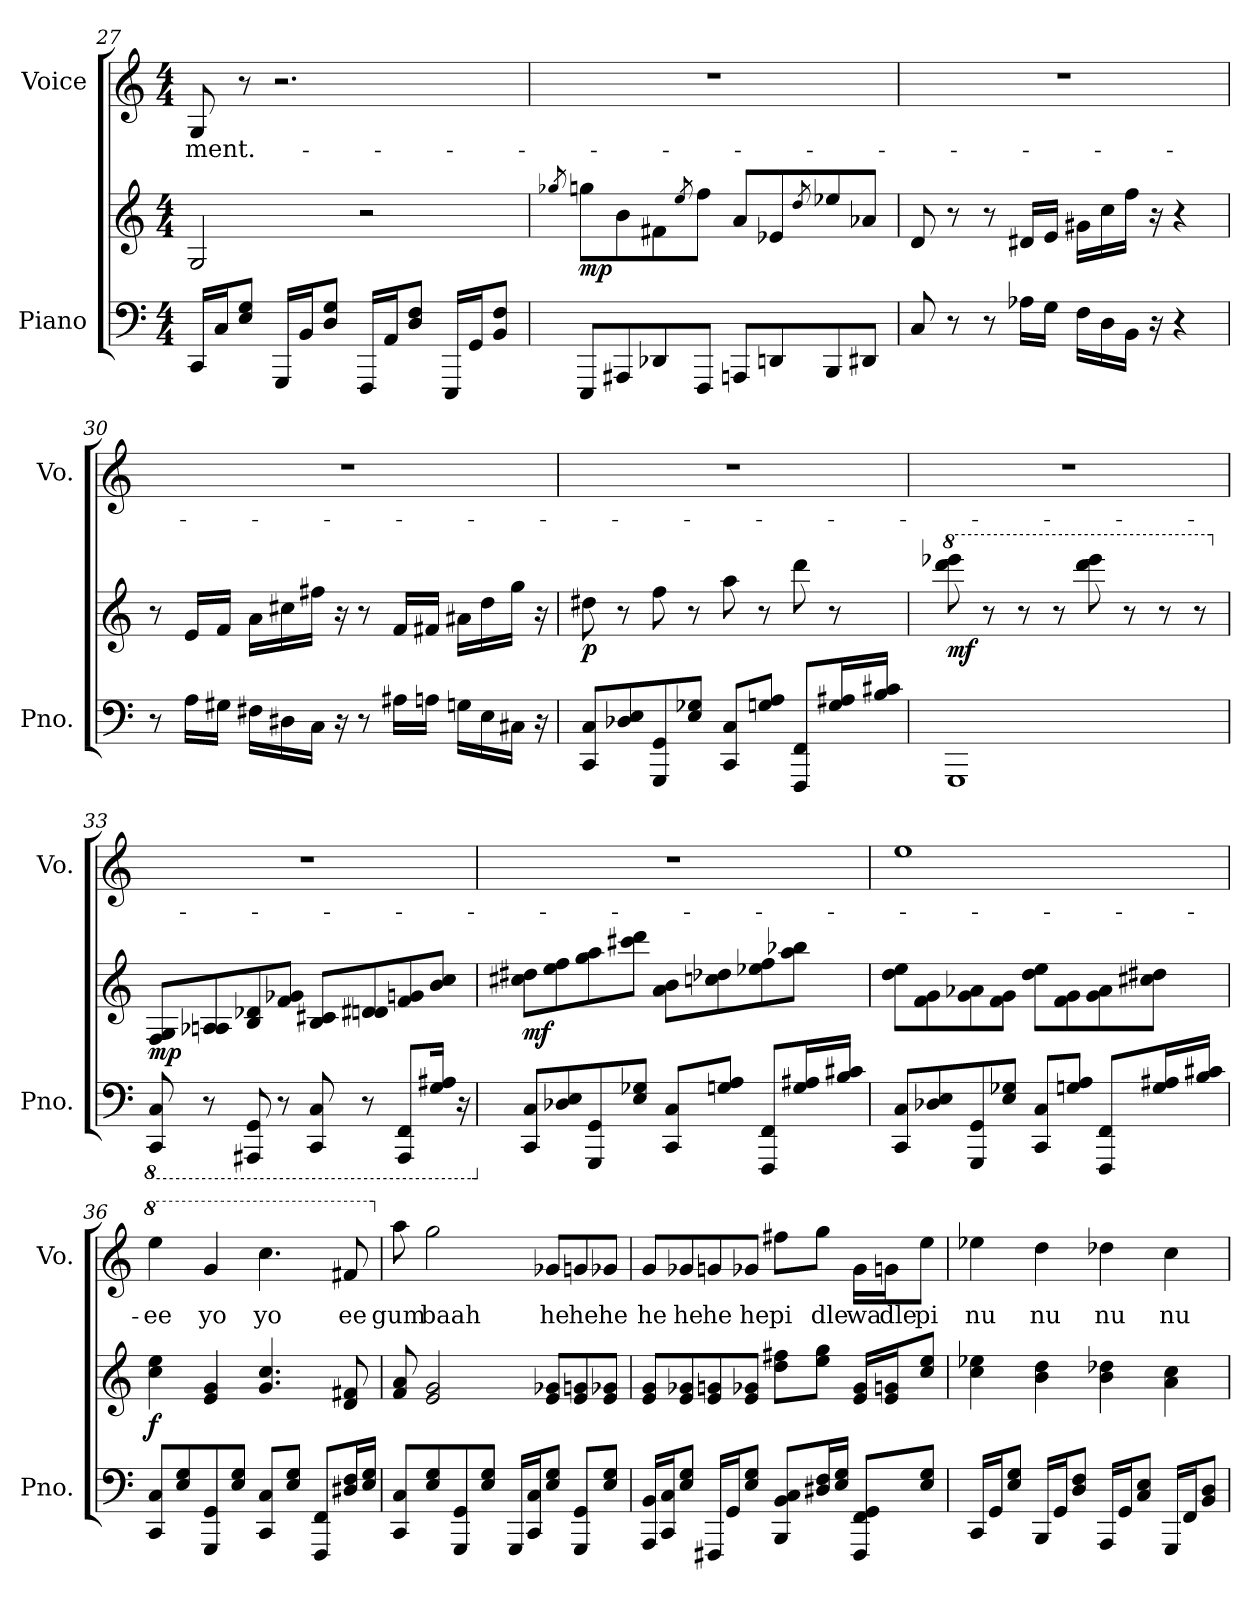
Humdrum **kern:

**kern	**kern	**dynam	**kern	**text
*part2	*part2	*part2	*part1	*part1
*staff3	*staff2	*staff2/3	*staff1	*staff1
*I"Piano	*	*	*I"Voice	*
*I'Pno.	*	*	*I'Vo.	*
*clefF4	*clefG2	*	*clefG2	*
*k[]	*k[]	*	*k[]	*
*M4/4	*M4/4	*	*M4/4	*
=27	=27	=27	=27	=27
!	!	!	!	!LO:LY:b
16CC/LL	2G/	.	8G/	-ment.-
16C/J	.	.	.	.
8E/ 8G/J	.	.	8r	.
16GGG/LL	.	.	2.r	.
16BB/J	.	.	.	.
8D/ 8G/J	.	.	.	.
16FFF/LL	2r	.	.	.
16AA/J	.	.	.	.
8D/ 8F/J	.	.	.	.
16EEE/LL	.	.	.	.
16GG/J	.	.	.	.
8BB/ 8F/J	.	.	.	.
=28	=28	=28	=28	=28
.	8qgg-X/	.	.	.
!	!	!LO:DY:b	!	!
8EEE/L	8ggn\L	mp	1r	.
8AAA#X/	8b\	.	.	.
8DD-X/	8f#X\	.	.	.
.	8qee/	.	.	.
8FFF/J	8ff\J	.	.	.
8AAAn/L	8a/L	.	.	.
8DDn/	8e-X/	.	.	.
.	8qdd/	.	.	.
8BBB/	8ee-X/	.	.	.
8DD#X/J	8a-X/J	.	.	.
!!LO:LB:g=z
=29	=29	=29	=29	=29
8C/	8d/	.	1r	.
8r	8r	.	.	.
8r	8r	.	.	.
16A-X\LL	16d#X/LL	.	.	.
16G\JJ	16e/JJ	.	.	.
16F\LL	16g#X\LL	.	.	.
16D\	16cc\	.	.	.
16BB\JJ	16ff\JJ	.	.	.
16r	16r	.	.	.
4r	4r	.	.	.
=30	=30	=30	=30	=30
8r	8r	.	1r	.
16A\LL	16e/LL	.	.	.
16G#X\JJ	16f/JJ	.	.	.
16F#X\LL	16a\LL	.	.	.
16D#X\	16cc#X\	.	.	.
16C\JJ	16ff#X\JJ	.	.	.
16r	16r	.	.	.
8r	8r	.	.	.
16A#X\LL	16f/LL	.	.	.
16An\JJ	16f#X/JJ	.	.	.
16Gn\LL	16a#X\LL	.	.	.
16E\	16dd\	.	.	.
16C#X\JJ	16gg\JJ	.	.	.
16r	16r	.	.	.
!!LO:LB:g=z
=31	=31	=31	=31	=31
!	!	!LO:DY:b	!	!
8CC/ 8C/L	8dd#X\	p	1r	.
8D-X/ 8E/	8r	.	.	.
8GGG/ 8GG/	8ff\	.	.	.
8E/ 8G-X/J	8r	.	.	.
8CC/ 8C/L	8aa\	.	.	.
8Gn/ 8A/J	8r	.	.	.
8FFF/ 8FF/L	8ddd\	.	.	.
16G/ 16A#X/L	8r	.	.	.
16B/ 16c#X/JJ	.	.	.	.
=32	=32	=32	=32	=32
*	*8va	*	*	*
!	!	!LO:DY:b	!	!
1GGG	8dddd\ 8eeee-X\	mf	1r	.
.	8r	.	.	.
.	8r	.	.	.
.	8r	.	.	.
.	8dddd\ 8eeee-\	.	.	.
.	8r	.	.	.
.	8r	.	.	.
.	8r	.	.	.
=33	=33	=33	=33	=33
*8ba	*	*	*	*
*	*X8va	*	*	*
!	!	!LO:DY:b	!	!
8CCC/ 8CC/	8F/ 8G/L	mp	1r	.
8r	8A-X/ 8An/	.	.	.
8AAAA#X/ 8GGG/	8B/ 8d-X/	.	.	.
8r	8f/ 8g-X/J	.	.	.
8CCC/ 8CC/	8B/ 8c#X/L	.	.	.
8r	8dn/ 8d#X/	.	.	.
8AAAA#/ 8FFF/L	8f/ 8gn/	.	.	.
16GG/ 16AA#X/Jk	8b/ 8cc/J	.	.	.
16r	.	.	.	.
!!LO:PB:g=z
=34	=34	=34	=34	=34
*X8ba	*	*	*	*
!	!	!LO:DY:b	!	!
8CC/ 8C/L	8cc#X\ 8dd#X\L	mf	1r	.
8D-X/ 8E/	8ee\ 8ff\	.	.	.
8GGG/ 8GG/	8gg\ 8aa\	.	.	.
8E/ 8G-X/J	8ccc#X\ 8ddd\J	.	.	.
8CC/ 8C/L	8a\ 8b\L	.	.	.
8Gn/ 8A/J	8ccn\ 8dd-X\	.	.	.
8FFF/ 8FF/L	8ee-X\ 8ff\	.	.	.
16G/ 16A#X/L	8aa\ 8bb-X\J	.	.	.
16B/ 16c#X/JJ	.	.	.	.
=35	=35	=35	=35	=35
8CC/ 8C/L	8dd\ 8ee\L	.	1ee	.
8D-X/ 8E/	8f\ 8g\	.	.	.
8GGG/ 8GG/	8g\ 8a-X\	.	.	.
8E/ 8G-X/J	8f\ 8g\J	.	.	.
8CC/ 8C/L	8dd\ 8ee\L	.	.	.
8Gn/ 8A/J	8f\ 8g\	.	.	.
8FFF/ 8FF/L	8g\ 8a-\	.	.	.
16G/ 16A#X/L	8cc#X\ 8dd#X\J	.	.	.
16B/ 16c#X/JJ	.	.	.	.
!!LO:LB:g=z
=36	=36	=36	=36	=36
*	*	*	*8va	*
*	*	*	*MM155	*
!	!	!LO:DY:b	!	!LO:LY:b
8CC/ 8C/L	4cc\ 4ee\	f	4eee\	ee
8E/ 8G/	.	.	.	.
!	!	!	!	!LO:LY:b
8GGG/ 8GG/	4e/ 4g/	.	4gg/	yo
8E/ 8G/J	.	.	.	.
!	!	!	!	!LO:LY:b
8CC/ 8C/L	4.g/ 4.cc/	.	4.ccc\	yo
8E/ 8G/J	.	.	.	.
8FFF/ 8FF/L	.	.	.	.
!	!	!	!	!LO:LY:b
16D#X/ 16F/L	8d/ 8f#X/	.	8ff#X/	ee
16E/ 16G/JJ	.	.	.	.
=37	=37	=37	=37	=37
*	*	*	*X8va	*
!	!	!	!	!LO:LY:b
8CC/ 8C/L	8f/ 8a/	.	8aa\	gum
!	!	!	!	!LO:LY:b
8E/ 8G/	2e/ 2g/	.	2gg\	baah
8GGG/ 8GG/	.	.	.	.
8E/ 8G/J	.	.	.	.
16GGG/LL	.	.	.	.
16CC/ 16C/J	.	.	.	.
!	!	!	!	!LO:LY:b
8E/ 8G/J	8e/ 8g-X/L	.	8g-X/L	he
!	!	!	!	!LO:LY:b
8GGG/ 8GG/L	8e/ 8gn/	.	8gn/	he
!	!	!	!	!LO:LY:b
8E/ 8G/J	8e/ 8g-X/J	.	8g-X/J	he
=38	=38	=38	=38	=38
*	*	*	*MM160	*
!	!	!	!	!LO:LY:b
16AAA/ 16BB/LL	8e/ 8g/L	.	8g/L	he
16CC/ 16C/J	.	.	.	.
!	!	!	!	!LO:LY:b
8E/ 8G/J	8e/ 8g-X/	.	8g-X/	he
!	!	!	!	!LO:LY:b
16FFF#X/LL	8e/ 8gn/	.	8gn/	he
16GG/J	.	.	.	.
!	!	!	!	!LO:LY:b
8E/ 8G/J	8e/ 8g-X/J	.	8g-X/J	he
!	!	!	!	!LO:LY:b
8BBB/ 8BB/ 8C/L	8dd\ 8ff#X\L	.	8ff#X\L	pi
!	!	!	!	!LO:LY:b
16D#X/ 16F/L	8ee\ 8gg\J	.	8gg\J	dle
16E/ 16G/JJ	.	.	.	.
!	!	!	!	!LO:LY:b
8FFF#/ 8FF/ 8GG/L	16e/ 16g-/LL	.	16g-\LL	wa
!	!	!	!	!LO:LY:b
.	16e/ 16gn/J	.	16gn\J	dle
!	!	!	!	!LO:LY:b
8E/ 8G/J	8cc/ 8ee/J	.	8ee\J	pi
!!LO:LB:g=z
=39	=39	=39	=39	=39
!	!	!	!	!LO:LY:b
16CC/LL	4cc\ 4ee-X\	.	4ee-X\	nu
16GG/J	.	.	.	.
8E/ 8G/J	.	.	.	.
!	!	!	!	!LO:LY:b
16BBB/LL	4b\ 4dd\	.	4dd\	nu
16GG/J	.	.	.	.
8D/ 8F/J	.	.	.	.
!	!	!	!	!LO:LY:b
16AAA/LL	4b\ 4dd-X\	.	4dd-X\	nu
16GG/J	.	.	.	.
8C/ 8E/J	.	.	.	.
!	!	!	!	!LO:LY:b
16GGG/LL	4a\ 4cc\	.	4cc\	nu
16FF/J	.	.	.	.
8BB/ 8D/J	.	.	.	.
=	=	=	=	=
*-	*-	*-	*-	*-
